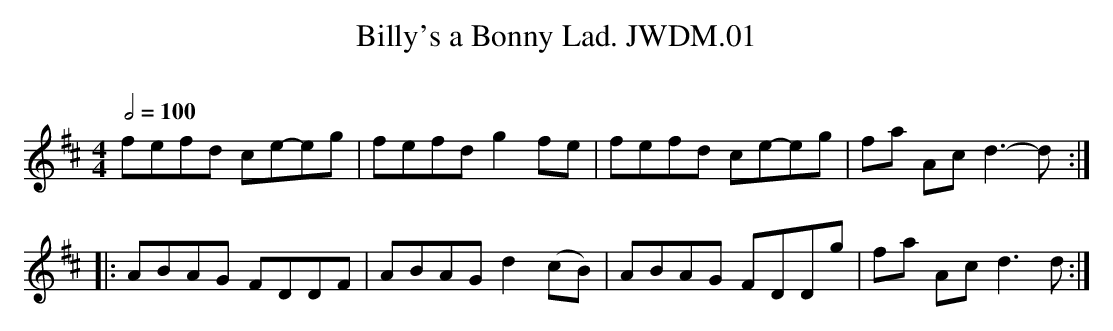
X:1
T:Billy's a Bonny Lad. JWDM.01
M:4/4
L:1/8
Q:1/2=100
O:
K:D
fefd ce-eg|fefd g2 fe|fefd ce-eg|fa Ac d3-d:|
|:ABAG FDDF|ABAG d2 (cB)|ABAG FDDg|fa Ac d3 d:|
